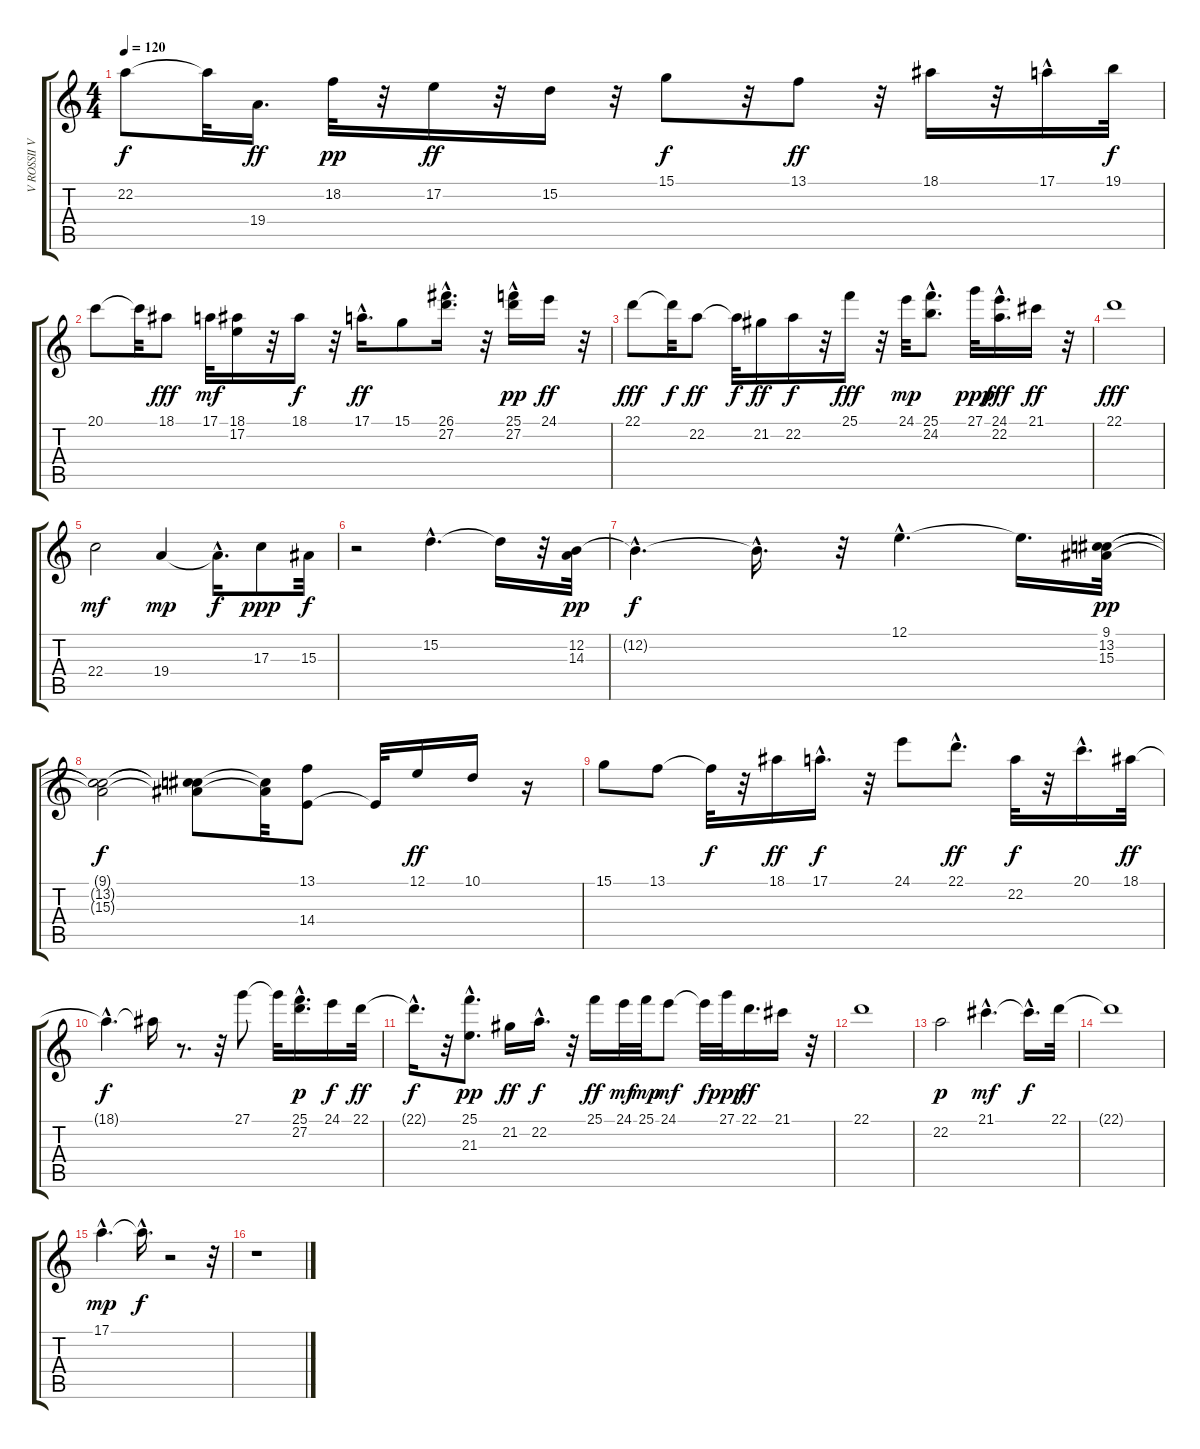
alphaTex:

\track ("V ROSSII VECHERA     " "V ROSSII V") {instrument stringensemble1}
\staff {score tabs}
\tuning (E4 B3 G3 D3 A2 E2) {hide}
\ts (4 4)
\tempo 120
\clef g2
\ks c
22.2{t}.8{dy f} 22.2{t}.32 19.4.16{d dy ff} 18.2.32{dy pp} r.32 17.2.16{dy ff} r.32 15.2.16 r.32 15.1.8{dy f} r.32 13.1.8{dy ff} r.32 18.1.16 r.32 17.1{hac}.16 19.1.32{dy f} |
20.1.8 20.1{t}.32 18.1.8{dy fff} 17.1.32{dy mf} (18.1 17.2).16 r.32 18.1.16{dy f} r.32 17.1{hac}.16{d dy ff} 15.1.8 (26.1 27.2{hac}).16{d} r.32 (25.1{hac} 27.2).16{dy pp} 24.1.16{dy ff} r.32 |
22.1.8{dy fff} 22.1{t}.32{dy f} 22.2.8{dy ff} 22.2{t}.32{dy f} 21.2.16{dy ff} 22.2.16{dy f} r.32 25.1.16{dy fff} r.32 24.1.32{dy mp} (25.1 24.2{hac}).8{d} 27.1.32{dy ppp} (24.1 22.2{hac}).16{d dy fff} 21.1.16{dy ff} r.32 |
22.1.1{dy fff} |
22.4.2{dy mf} 19.4.4{dy mp} 19.4{hac t}.16{d dy f} 17.3.8{dy ppp} 15.3.32{dy f} |
r.2 15.2{hac}.4{d} 15.2{t}.16 r.32 (12.2 14.3).32{dy pp} |
12.2{hac t}.4{d dy f} 12.2{hac t}.16{d} r.32 12.1{hac}.4{d} 12.1{t}.16{d} (9.1 13.2 15.3).32{dy pp} |
(9.1{t} 13.2{t} 15.3{t}).2{dy f} (9.1{t} 13.2{t} 15.3{t}).8 (13.2{t} 15.3{t}).32 (13.1 14.4).8 14.4{t}.32 12.1.16{dy ff} 10.1.16 r.16 |
15.1.8 13.1.8 13.1{t}.32{dy f} r.32 18.1.16{dy ff} 17.1{hac}.16{d dy f} r.32 24.1.8 22.1{hac}.8{d dy ff} 22.2.32{dy f} r.32 20.1{hac}.16{d} 18.1.32{dy ff} |
18.1{hac t}.4{d dy f} 18.1{t}.16 r.8{d} r.32 27.1.8 27.1{t}.32 (25.1{hac} 27.2).16{d dy p} 24.1.16{dy f} 22.1.32{dy ff} |
22.1{hac t}.16{d dy f} r.32 (25.1 21.3{hac}).8{d dy pp} 21.2.16{dy ff} 22.2{hac}.16{d dy f} r.32 25.1.16{dy ff} 24.1.32{dy mf} 25.1.32{dy mp} 24.1.8{dy mf} 24.1{t}.32{dy f} 27.1.32{dy ppp} 22.1.16{d dy ff} 21.1.16 r.32 |
22.1.1 |
22.2.2{dy p} 21.1{hac}.4{d dy mf} 21.1{hac t}.16{d dy f} 22.1.32 |
22.1{t}.1 |
17.1{hac}.4{d dy mp} 17.1{hac t}.16{d dy f} r.2 r.32 |
r.1
